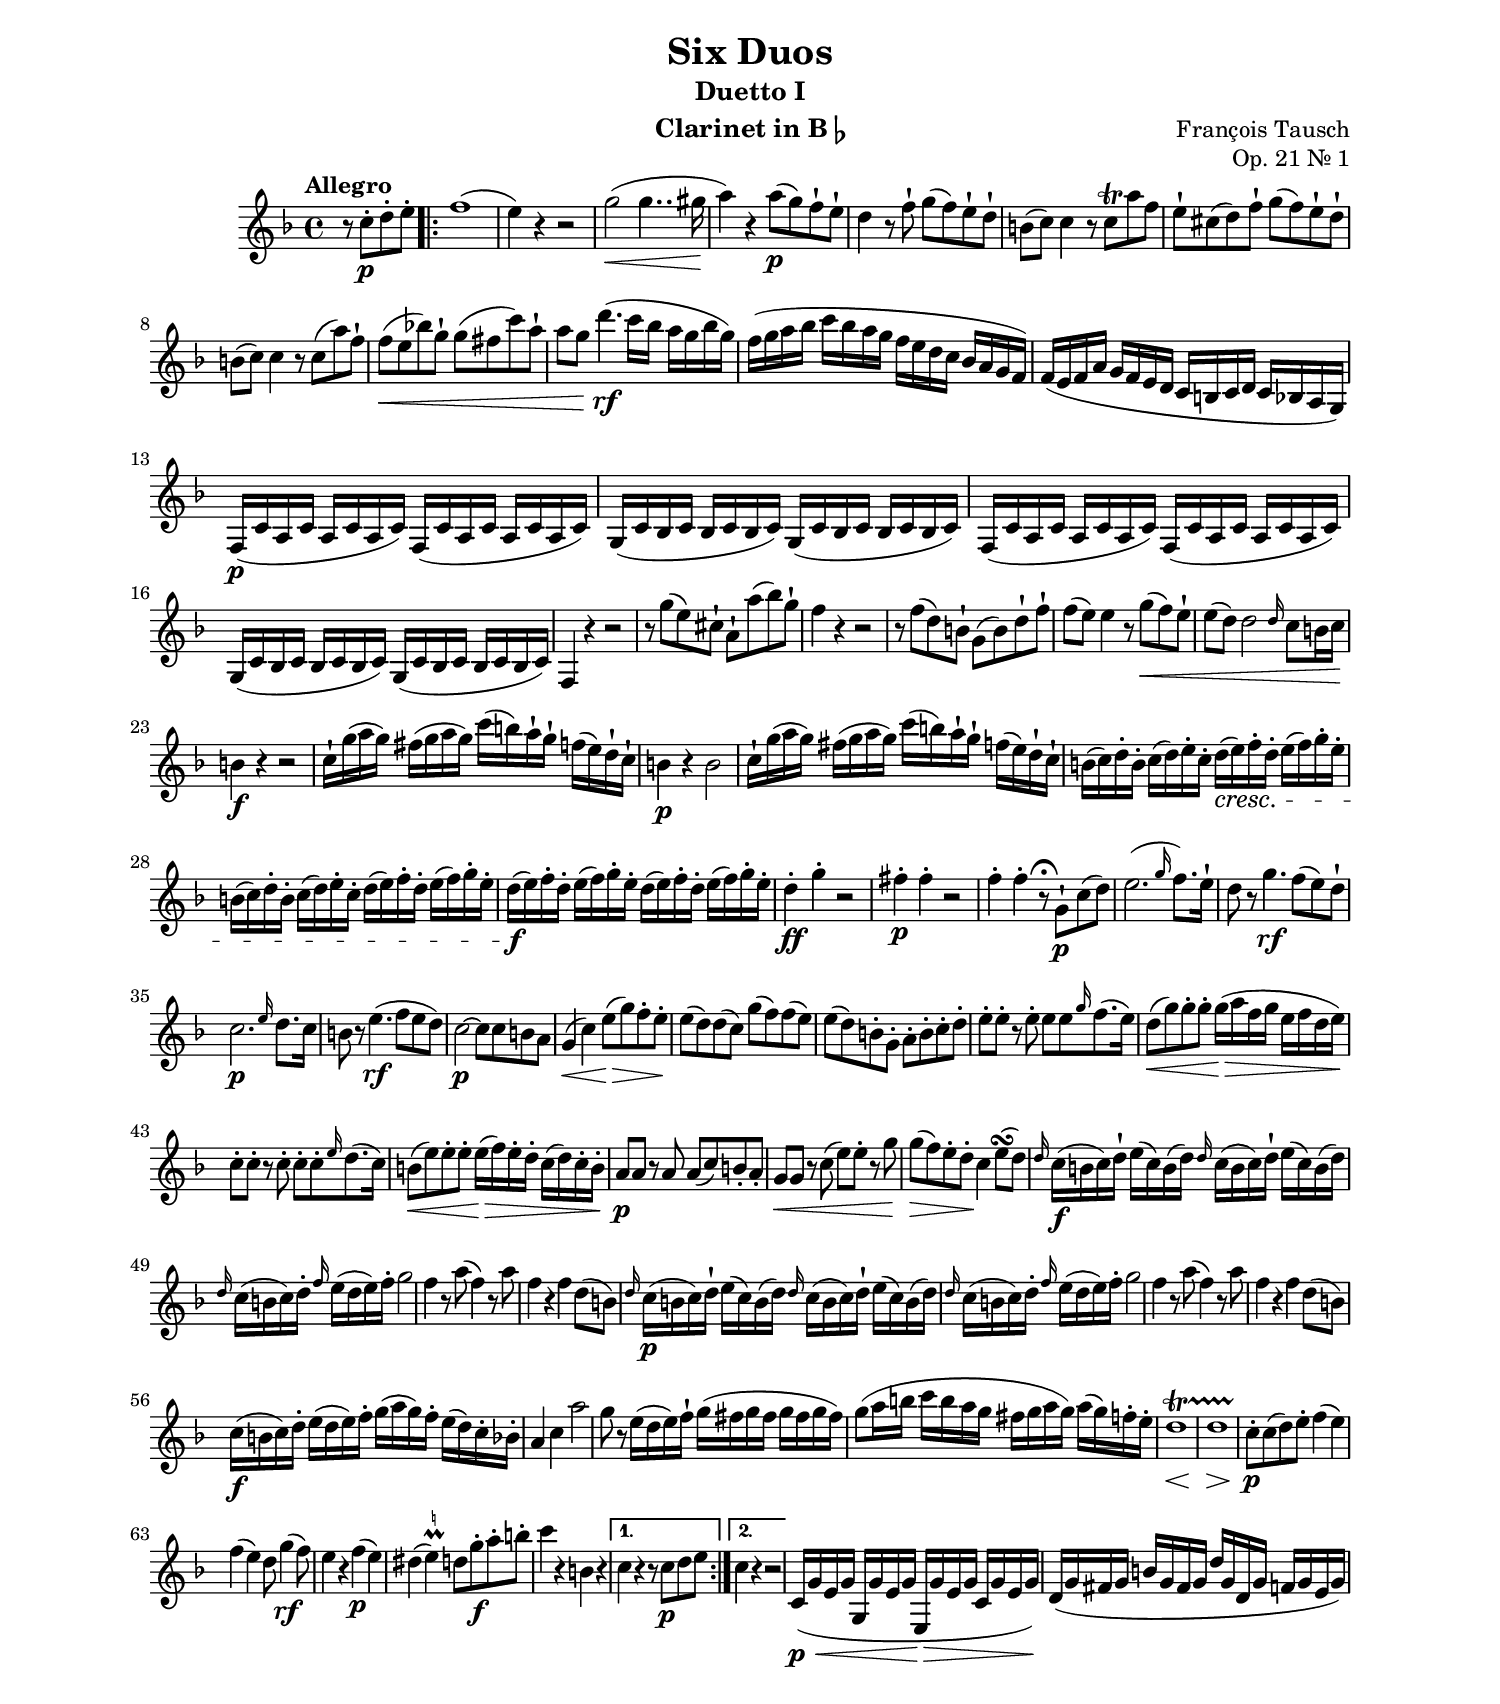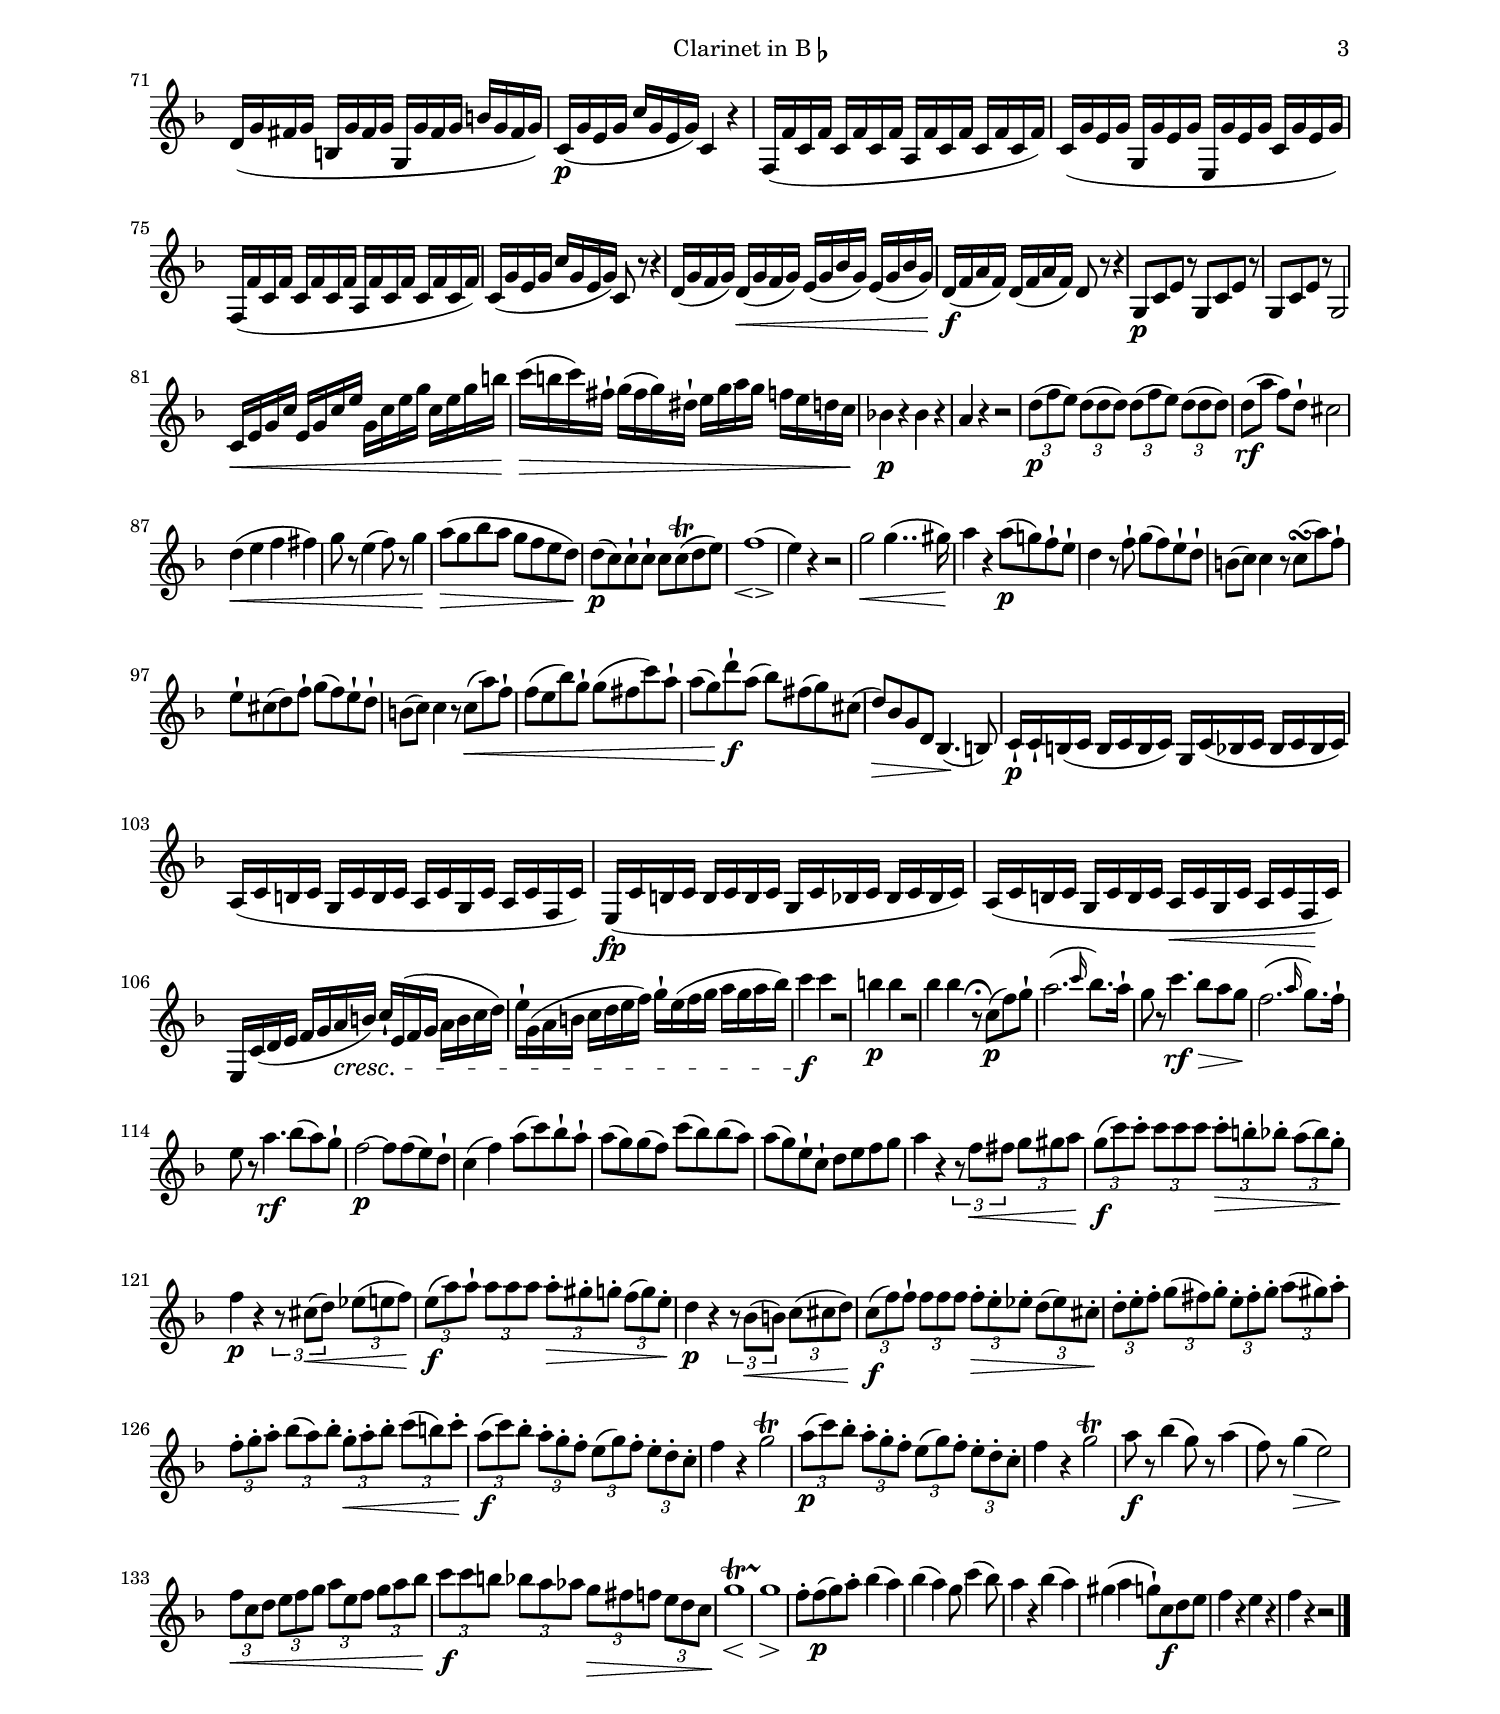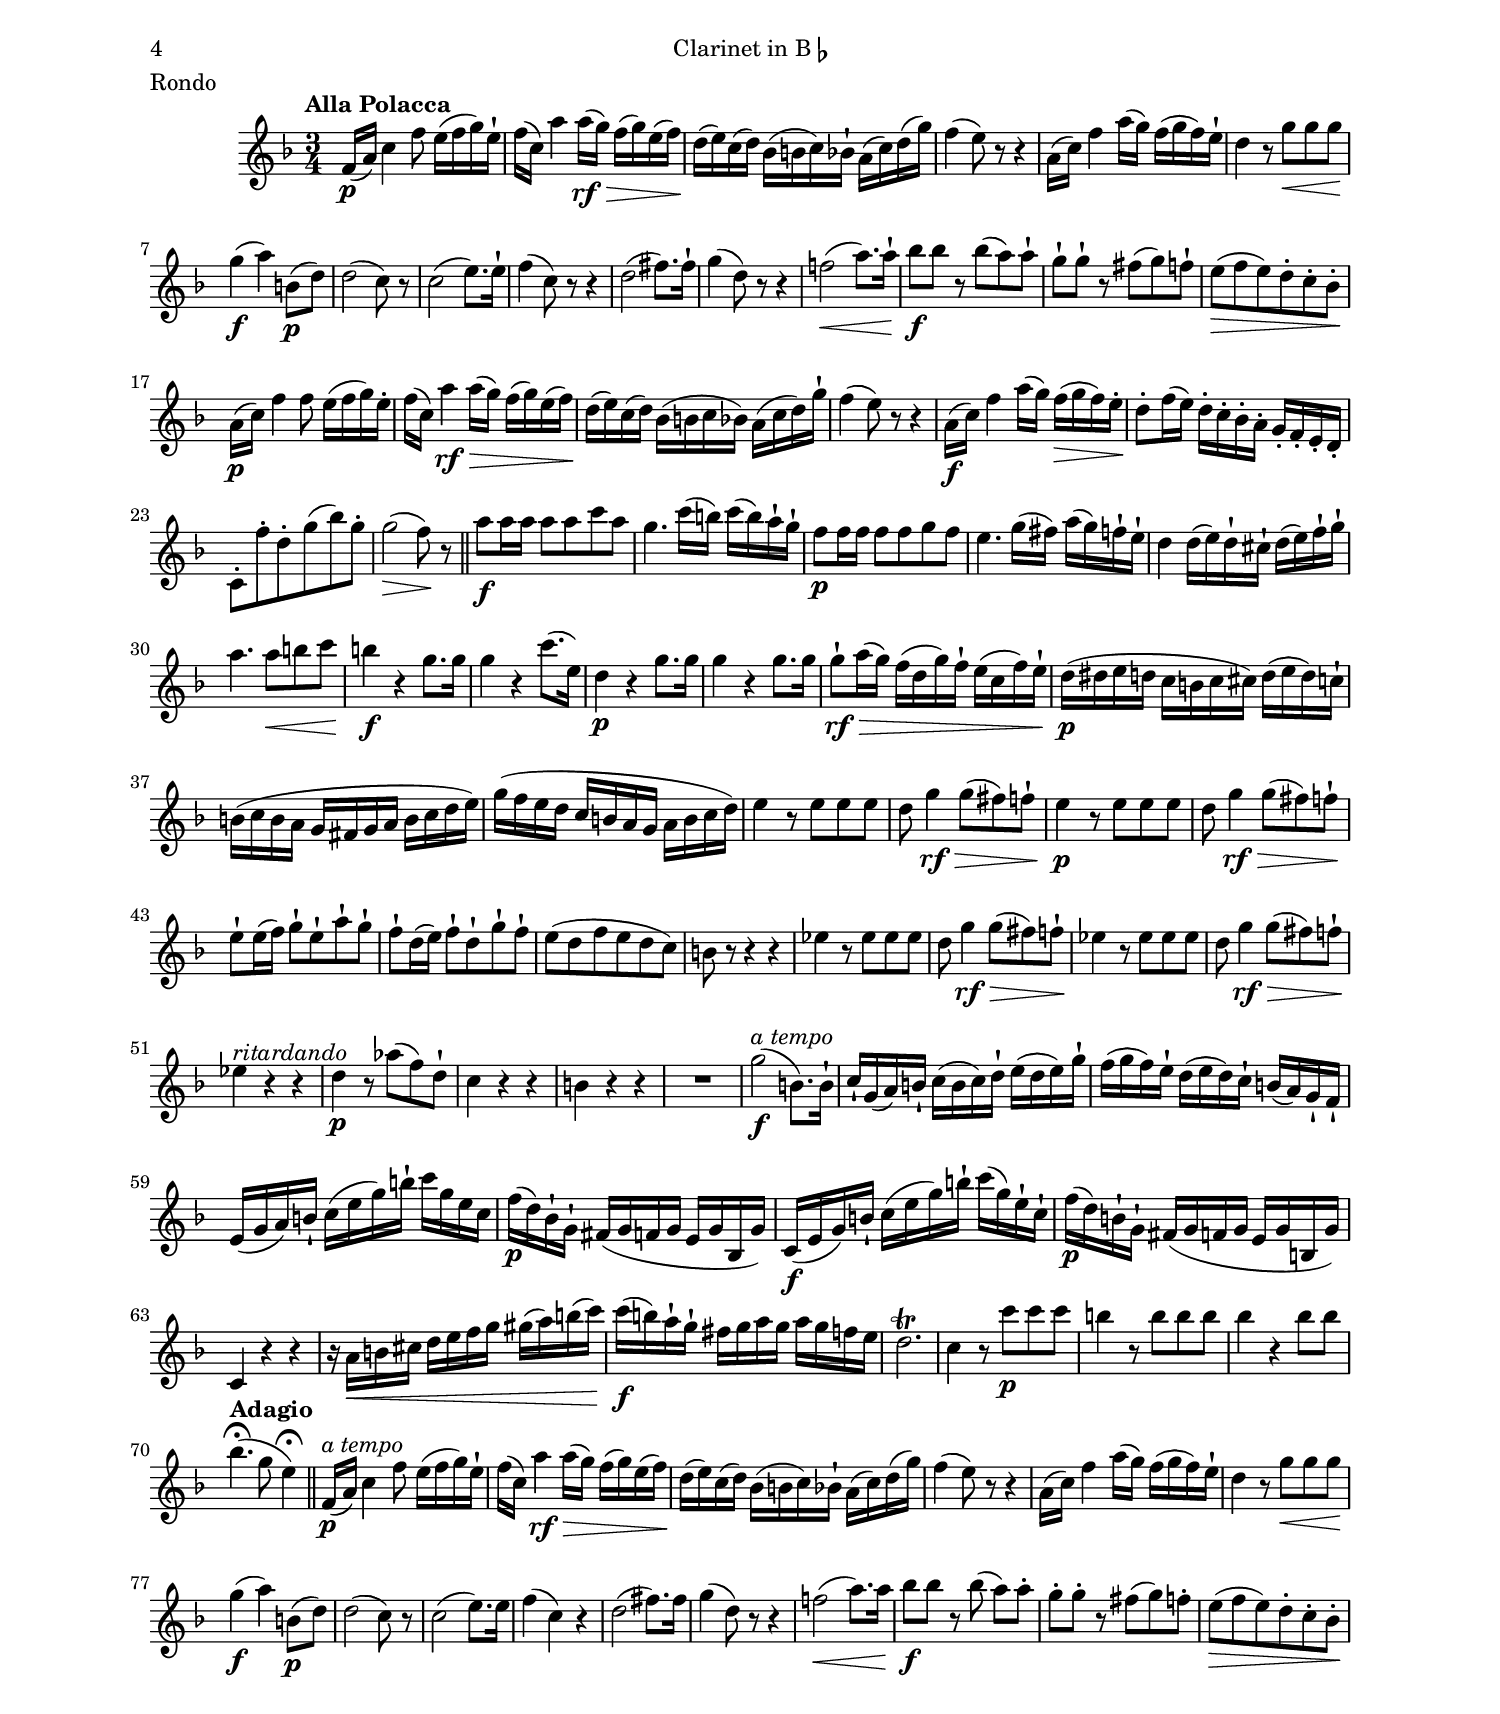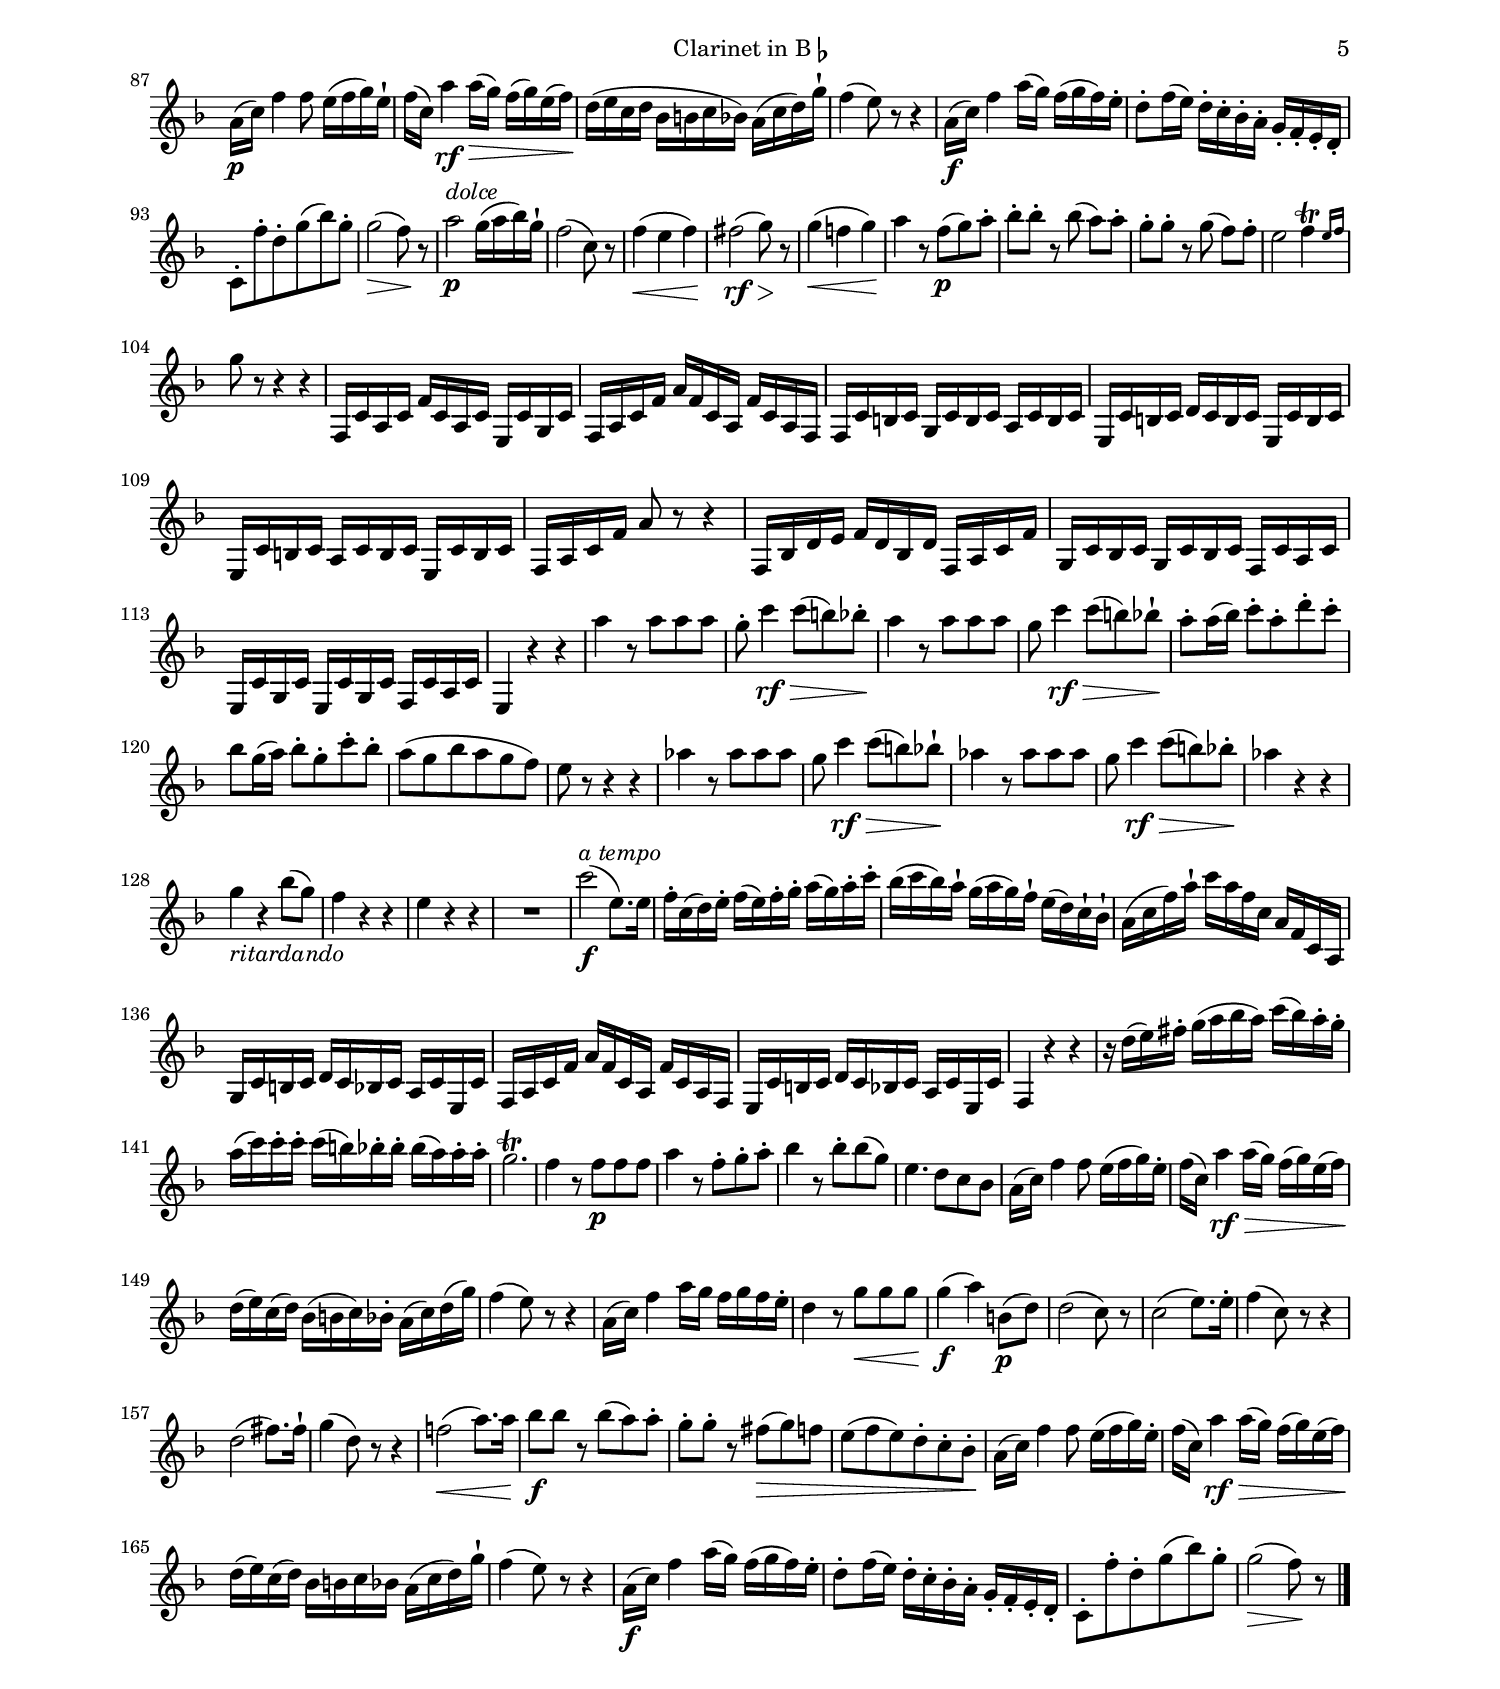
\version "2.19.64"
\pointAndClickOff

\include "../defs.ly"
OneOneClarinet =  \relative c'' {
    \transposition bes
    \clef "treble"
    \key f \major
    \time 4/4
    \partial 2
    \tempo "Allegro" 4=120
    r8 c8 \p -. d8 -. e8 -.
    \repeat volta 2 {
        | % 1
        f1 ( | % 2
        e4 ) r4 r2 | % 3
        g2 \< ( g4.. gis16 | % 4
        a4 \! ) r4 a8 \p ( g8 ) f8 -! e8 -! | % 5
        d4 r8 f8 -! g8 ( f8 ) e8 -! d8 -! | % 6
        b8 ( c8 ) c4 r8 c8 \trill a'8 f8 | % 7
        e8 -! cis8 ( d8 ) f8 -! g8 ( f8 ) e8 -! d8 -! | % 8
        b8 ( c8 ) c4 r8 c8 ( a'8 ) f8 -! | % 9
        f8 \< ( e8 bes'!8 ) g8 -! g8 ( fis8 c'8 ) a8 -! | \barNumberCheck
        #10
        a8 g8 d'4. \rf ( c16 bes16 a16 g16 bes16 g16 ) | % 11
        f16 ( g16 a16 bes16
            c16 bes16 a16 g16
            f16 e16 d16 c16
            bes16 a16 g16 f16 ) | % 12
        f16 ( e16 f16 a16
            g16 f16 e16 d16
            c16 b16 c16 d16
            c16 bes16 a16 g16 ) | % 13
        f16 \p ( c'16 a16 c16
            a16 c16 a16 c16 )
            f,16 ( c'16 a16 c16
            a16 c16 a16 c16 ) | % 14
        g16 ( c16 bes16 c16
            bes16 c16 bes16 c16 )
            g16 ( c16 bes16 c16
            bes16 c16 bes16 c16 ) | % 15
        f,16 ( c'16 a16 c16
            a16 c16 a16 c16 )
            f,16 ( c'16 a16 c16
            a16 c16 a16 c16 ) | % 16
        g16 ( c16 bes16 c16
            bes16 c16 bes16 c16 )
            g16 ( c16 bes16 c16
            bes16 c16 bes16 c16 ) | % 17
        f,4 r4 r2 | % 18
        r8 g''8 ( e8 ) cis8 -! a8 -! a'8 ( bes8 ) g8 -! | % 19
        f4 r4 r2 | \barNumberCheck #20
        r8 f8 ( d8 ) b8 -!
            g8 ( b8 ) d8 -! f8 -! | % 21
        f8 ( e8 ) e4 r8
            g8 \< ( f8 ) e8 -! | % 22
        e8 ( d8 ) d2 \grace { d16 } c8 b16 c16 | % 23
        b4 \f r4 r2 | % 24
        c16 -! g'16 ( a16 g16 )
            fis16 ( g16 a16 g16 )
            c16 ( b16 ) a16 -! g16 -!
            f16 ( e16 ) d16 -! c16 -! | % 25
        b4 \p r4 b2 | % 26
        c16 -! g'16 ( a16 g16 )
            fis16 ( g16 a16 g16 )
            c16 ( b16 ) a16 -! g16 -!
            f16 ( e16 ) d16 -! c16 -! | % 27
        b16 ( c16 ) d16 -. b16 -.
            c16 ( d16 ) e16 -. c16 -.
            d16 \cresc ( e16 ) f16 -. d16 -.
            e16 ( f16 ) g16 -. e16 -. | % 28
        b16 ( c16 ) d16 -. b16 -.
            c16 ( d16 ) e16 -. c16 -.
            d16 ( e16 ) f16 -. d16 -.
            e16 ( f16 ) g16 -. e16 -. | % 29
        d16 \f ( e16 ) f16 -. d16 -.
            e16 ( f16 ) g16 -. e16 -.
            d16 ( e16 ) f16 -. d16 -.
            e16 ( f16 ) g16 -. e16 -. | \barNumberCheck #30
        d4 -. \ff g4 -. r2 | % 31
        fis4 -. \p fis4 -. r2 | % 32
        f4 -. f4 -. r8 ^\fermata g,8 -! \p c8 ( d8 ) | % 33
        e2. ( \grace { g16 } f8. ) e16 -! | % 34
        d8 r8 g4. \rf f8 ( e8 ) d8 -! | % 35
        c2. \p \grace { e16 } d8. c16 | % 36
        b8 r8 e4. \rf ( f8 e8 d8 ) | % 37
        c2 \p ~ c8 c8 b8 a8 | % 38
        g4 \< ( c4 ) e8 \> ( g8 ) f8 -. e8 -. | % 39
        e8 \! ( d8 ) d8 ( c8 ) g'8 ( f8 ) f8 ( e8 ) | \barNumberCheck #40
        e8 ( d8 ) b8 -. g8 -. a8 -. b8 -. c8 -. d8 -. | % 41
        e8 -. e8 -. r8 e8 -. e8 [ e8 \grace { g16 } f8. ( e16 ) ] | % 42
        d8 \< ( g8 ) g8 -. g8 -. g16 \> ( a16 f16 g16 e16 f16 d16 e16 ) | % 43
        c8 \! -. c8 -. r8 c8 -.
            c8 [ -. c8 -. \grace { e16 } d8. ( c16 ) ] | % 44
        b8 \< ( e8 ) e8 -. e8 -.
            e16 \> ( f16 ) e16 -. d16 -. c16 ( d16 ) c16 -. b16 -. | % 45
        a8 \p a8 r8 a8 a8 ( c8 ) b8 -. a8 -. | % 46
        g8 \< g8 r8 c8 ( e8 ) e8 -. r8 g8 | % 47
        g8 \> ( f8 ) e8 -. d8 -. \! c4 e8 ( \turn d8 ) | % 48
        \grace { d16 } c16 \f ( b16 c16 ) d16 -! e16 ( c16 ) b16 ( d16 )
        \grace { d16 } c16 ( b16 c16 ) d16 -! e16 ( c16 ) b16 ( d16 ) | % 49
        \grace { d16 } c16 ( b16 c16 ) d16 -. \grace { f16 } e16 ( d16 e16
        ) f16 -. g2 | \barNumberCheck #50
        f4 r8 a8 ( f4 ) r8 a8 | % 51
        f4 r4 f4 d8 ( b8 ) | % 52
        \grace { d16 } c16 \p ( b16 c16 ) d16 -! e16 ( c16 ) b16 ( d16 )
        \grace { d16 } c16 ( b16 c16 ) d16 -! e16 ( c16 ) b16 ( d16 ) | % 53
        \grace { d16 } c16 ( b16 c16 ) d16 -. \grace { f16 } e16 ( d16 e16
        ) f16 -. g2 | % 54
        f4 r8 a8 ( f4 ) r8 a8 | % 55
        f4 r4 f4 d8 ( b8 ) | % 56
        c16 \f ( b16 c16 ) d16 -. e16 ( d16 e16 ) f16 -. g16 ( a16 g16 ) f16
        -. e16 ( d16 ) c16 -. bes16 -. | % 57
        a4 c4 a'2 | % 58
        g8 r8 e16 ( d16 e16 ) f16 -! g16 ( fis16 g16 fis16 g16 fis16 g16
        fis16 ) | % 59
        g8 ( a16 b16 c16 b16 a16 g16 fis16 g16 a16 g16 ) a16 ( g16 ) f16
        -. e16 -. | \barNumberCheck #60
        d1 \startTrillSpan \< | % 61
        d1 \> | % 62
        c8 \p \stopTrillSpan -. c8 ( d8 ) e8 -. f4 ( e4 ) | % 63
        f4 ( e4 ) d8 g4 \rf ( f8 ) | % 64
        e4 r4 f4 \p ( e4 ) | % 65
        dis4 ( e4 ) ^\prallNat d8 g8 -. \f a8 -. b8 -. | % 66
        c4 r4 b,4 r4 }
    \alternative { {
            | % 67
            c4 r4 r8 c8 \p d8 e8 }
       {
            | % 68
            c4 r4 r2 }
        } | % 69
    c,16 \p \< ( g'16 e16 g16
        g,16 g'16 e16 g16
        e,16 \> g'16 e16 g16
        c,16 g'16 e16 g16 ) | \barNumberCheck #70
    d16 \! ( g16 fis16 g16 b16 g16 fis16 g16 d'16 g,16 d16 g16 f16 g16 e16
    g16 ) | % 71
    d16 ( g16 fis16 g16 b,16 g'16 fis16 g16 g,16 g'16 fis16 g16 b16 g16
    fis16 g16 ) | % 72
    c,16 \p ( g'16 e16 g16 c16 g16 e16 g16 ) c,4 r4 | % 73
    f,16 ( f'16 c16 f16 c16 f16 c16 f16 a,16 f'16 c16 f16 c16 f16 c16 f16
    ) | % 74
    c16 ( g'16 e16 g16 g,16 g'16 e16 g16 e,16 g'16 e16 g16 c,16 g'16 e16
    g16 ) | % 75
    f,16 ( f'16 c16 f16 c16 f16 c16 f16 a,16 f'16 c16 f16 c16 f16 c16 f16
    ) | % 76
    c16 ( g'16 e16 g16 c16 g16 e16 g16 ) c,8 r8 r4 | % 77
    d16 ( g16 f16 g16 )
        d16 \< ( g16 f16 g16 )
        e16 ( g16 bes16 g16 )
        e16 ( g16 bes16 g16 ) | % 78
    d16 \f ( f16 a16 f16 ) d16 ( f16 a16 f16 ) d8 r8 r4 | % 79
    g,8 \p c8 e8 r8 g,8 c8 e8 r8 | \barNumberCheck #80
    g,8 c8 e8 r8 g,2 | % 81
    c16 \< e16 g16 c16
        e,16 g16 c16 e16
        g,16 c16 e16 g16
        c,16 e16 g16 b16 | % 82
    c16 \> ( b16 c16 ) fis,16 -!
        g16 ( fis16 g16 ) dis16 -!
        e16 g16 a16 g16
        f16 e16 d16 c16 | % 83
    bes!4 \p r4 bes4 r4 | % 84
    a4 r4 r2 | % 85
    \times 2/3 { d8 \p ( f8 e8 ) }
        \times 2/3 { d8 ( d8 d8 ) }
        \times 2/3 { d8 ( f8 e8 ) }
        \times 2/3 { d8 ( d8 d8) } | % 86
    d8 \rf ( [ a'8 ] f8 [ ) d8 ] -! cis2 | % 87
    d4 \< ( e4 f4 fis4 ) | % 88
    g8 r8 e4 ( f8 ) r8 g4 | % 89
    a8 \> ( g8 bes8 a8 g8 f8 e8 d8 ) | \barNumberCheck #90
    d8 \p ( c8 ) c8 -! c8 -! c8 c8 ( \trill d8 e8 ) | % 91
    f1 _\espressivo ( | % 92
    e4 ) r4 r2 | % 93
    g2 \< g4.. ( gis16 ) | % 94
    a4 \! r4 a8 \p ( g!8 ) f8 -! e8 -! | % 95
    d4 r8 f8 -! g8 ( f8 ) e8 -! d8 -! | % 96
    b8 ( c8 ) c4 r8 c8 ( \turn a'8 ) f8 -! | % 97
    e8 -! cis8 ( d8 ) f8 -! g8 ( f8 ) e8 -! d8 -! | % 98
    b8 ( c8 ) c4 r8 c8 \< ( a'8 ) f8 -! | % 99
    f8 ( e8 bes'8 ) g8 -! g8 ( fis8 c'8 ) a8 -! | \barNumberCheck #100
    a8 ( g8 ) d'8 -! \f a8 ( bes8 ) fis8 ( g8 ) cis,8 ( | % 101
    d8 ) \> bes8 g8 d8 bes4. \! ( b8 ) | % 102
    c16 \p -! c16 -! b16 ( c16 b16 c16 b16 c16 ) g16 c16 ( bes16 c16 bes16
    c16 bes16 c16 ) | % 103
    a16 ( c16 b16 c16 g16 c16 b16 c16 a16 c16 g16 c16 a16 c16 f,16 c'16
    ) | % 104
    e,16 \fp ( c'16 b16 c16 b16 c16 b16 c16 g16 c16 bes16 c16 bes16 c16 bes16
    c16 ) | % 105
    a16 ( c16 b16 c16
        g16 c16 b16 c16
        a16 \< c16 g16 c16
        a16 c16 f,16 \! c'16 ) | % 106
    e,16 c'16 ( d16 e16
        f16 g16 a16 \cresc b16 )
        c16 -! e,16 ( f16 g16
        a16 b16 c16 d16 ) | % 107
    e16 -! g,16 ( a16 b16 c16 d16 e16 f16 ) g16 -! e16 ( f16 g16 a16 g16
    a16 bes16 ) | % 108
    c4 \f c4 r2 | % 109
    b4 \p b4 r2 | \barNumberCheck #110
    bes4 bes4 r8 ^\fermata c,8 \p ( f8 ) g8 -! | % 111
    a2. ( \grace { c16 } bes8. ) a16 -! | % 112
    g8 r8 c4. \rf \> bes8 a8 g8 | % 113
    f2. \! ( \grace { a16 } g8. ) f16 -! | % 114
    e8 r8 a4. \rf bes8 ( a8 ) g8 -! | % 115
    f2 \p ~ f8 f8 ( e8 ) d8 -! | % 116
    c4 ( f4 ) a8 ( c8 ) bes8 -! a8 -! | % 117
    a8 ( g8 ) g8 ( f8 ) c'8 ( bes8 ) bes8 ( a8 ) | % 118
    a8 ( g8 ) e8 -! c8 -! d8 e8 f8 g8 | % 119
    a4 r4 \times 2/3 { r8 f8 \< fis8 }
        \times 2/3 { g8 gis8 a8 } | \barNumberCheck #120
    \times 2/3 { g8 \f ( c8 ) c8 -. }
        \times 2/3 { c8 c8 c8 }
        \times 2/3 { c8 \> -. b8 -. bes8 -. }
        \times 2/3 { a8 ( bes8 ) g8 -. } | % 121
    f4 \p r4
        \times 2/3 { r8 cis8 \< ( d8 ) }
        \times 2/3 { es8 ( e8 f8 ) } | % 122
    \times 2/3 { e8 \f ( a8 ) a8 -! }
        \times 2/3 { a8 a8 a8 }
        \times 2/3 { a8 \> -. gis8 -. g8 -. }
        \times 2/3 { f8 ( g8 ) e8 -. } | % 123
    d4 \p r4
        \times 2/3 { r8 bes8 \< ( b8 ) }
        \times 2/3 { c8 ( cis8 d8 ) }  | % 124
    \times 2/3 { c8 \f ( f8 ) f8 -! }
        \times 2/3 { f8 f8 f8 }
        \times 2/3 { f8 \> -. e8 -. es8 -. }
        \times 2/3 { d8 ( es8 ) cis8 -. } | % 125
    \times 2/3 { d8 -. \! e8 -. f8 -. }
        \times 2/3 { g8 ( fis8 ) g8 -. }
        \times 2/3 { e8 -. fis8 -. g8 -. }
        \times 2/3 { a8 ( gis8 ) a8 -. } | % 126
    \times 2/3 { f8 -. g8 -. a8 -. }
        \times 2/3 { bes8 ( a8 ) bes8 -. }
        \times 2/3 { g8 -. \< a8 -. bes8 -. }
        \times 2/3 { c8 ( b8 ) c8 -. } | % 127
    \times 2/3 { a8 \f ( c8 ) bes8 -. }
        \times 2/3 { a8 -. g8 -. f8 -. }
        \times 2/3 { e8 ( g8 ) f8 -. }
        \times 2/3 { e8 -. d8 -. c8 -. } | % 128
    f4 r4 g2 \trill | % 129
    \times 2/3 { a8 \p ( c8 ) bes8 -. }
        \times 2/3 { a8 -. g8 -. f8 -. }
        \times 2/3 { e8 ( g8 ) f8 -. }
        \times 2/3 { e8 -. d8 -. c8 -. } | \barNumberCheck #130
    f4 r4 g2 \trill | % 131
    a8 \f r8 bes4 ( g8 ) r8 a4 ( | % 132
    f8 ) r8 g4 \> ( e2 ) | % 133
    \times 2/3 { f8 \< c8 d8 }
        \times 2/3 { e8 f8 g8 }
        \times 2/3 { a8 e8 f8 }
        \times 2/3 { g8 a8 bes8 } | % 134
    \times 2/3 { c8 \f c8 b8 }
        \times 2/3 { bes8 a8 as8 }
        \times 2/3 { g8 \> fis8 f8 }
        \times 2/3 { e8 d8 c8 \! } | % 135
    g'1 \< \startTrillSpan | % 136
    g1 \> \stopTrillSpan | % 137
    f8 \! -. f8 \p ( g8 ) a8 -. bes4 ( a4 ) | % 138
    bes4 ( a4 ) g8 c4 ( bes8 ) | % 139
    a4 r4 bes4 ( a4 ) | \barNumberCheck #140
    gis4 ( a4 g8 ) -! c,8 \f d8 e8 | % 141
    f4 r4 e4 r4 | % 142
    f4 r4 r2 \bar "|."
}

OneTwoClarinet = \relative f' {
    \transposition bes
    \clef "treble"
    \key f \major
    \tempo "Alla Polacca" 4=120
    \time 3/4 | % 1
    f16 \p ( a16 ) c4 f8 e16 ( f16 g16 ) e16 -! | % 2
    f16 ( c16 ) a'4 a16 \rf \> ( g16 ) f16 ( g16 ) e16 ( f16 ) \! | % 3
    d16 ( e16 ) c16 ( d16 ) bes16 ( b16 c16 ) bes16 -! a16 ( c16 ) d16 (
    g16 ) | % 4
    f4 ( e8 ) r8 r4 | % 5
    a,16 ( c16 ) f4 a16 ( g16 ) f16 ( g16 f16 ) e16 -! | % 6
    d4 r8 g8 \< g8 g8 | % 7
    g4 \f ( a4 ) b,8 \p ( d8 ) | % 8
    d2 ( c8 ) r8 | % 9
    c2 ( e8. ) e16 -! | \barNumberCheck #10
    f4 ( c8 ) r8 r4 | % 11
    d2 ( fis8. ) fis16 -! | % 12
    g4 ( d8 ) r8 r4 | % 13
    f!2 \< ( a8. ) a16 -! | % 14
    bes8 \f bes8 r8 bes8 ( a8 ) a8 -! | % 15
    g8 -! g8 -! r8 fis8 ( g8 ) f8 -! | % 16
    e8 \> ( f8 e8 ) d8 -. c8 -. bes8 -. | % 17
    a16 \p ( c16 ) f4 f8 e16 ( f16 g16 ) e16 -. | % 18
    f16 ( c16 ) a'4 \rf \> a16 ( g16 ) f16 ( g16 ) e16 ( f16 ) \! | % 19
    d16 ( e16 ) c16 ( d16 ) bes16 ( b16 c16 bes16 ) a16 ( c16 d16 ) g16
    -! | \barNumberCheck #20
    f4 ( e8 ) r8 r4 | % 21
    a,16 \f ( c16 ) f4 a16 ( g16 ) f16 \> ( g16 f16 ) e16 -. \! | % 22
    d8 -. f16 ( e16 ) d16 -. c16 -. bes16 -. a16 -. g16 -. f16 -. e16 -.
    d16 -. | % 23
    c8 -. f'8 -. d8 -. g8 ( bes8 ) g8 -. | % 24
    g2 \> ( f8 \! ) \tag #'orig { r8 \bar "|." } \tag #'edited { r8 \bar "||" }
    a8 \f a16 a16 a8 a8 c8 a8 | % 26
    g4. c16 ( b16 ) c16 ( b16 ) a16 -! g16 -! | % 27
    f8 \p f16 f16 f8 f8 g8 f8 | % 28
    e4. g16 ( fis16 ) a16 ( g16 ) f16 -! e16 -! | % 29
    d4 d16 ( e16 ) d16 -! cis16 -! d16 ( e16 ) f16 -! g16 -! |
    \barNumberCheck #30
    a4. a8 \< b8 c8 | % 31
    b4 \f r4 g8. g16 | % 32
    g4 r4 c8. ( e,16 ) | % 33
    d4 \p r4 g8. g16 | % 34
    g4 r4 g8. g16 | % 35
    g8 -! \rf \> a16 ( g16 )
        f16 ( d16 g16 ) f16 -!
        e16 (c16 f16 ) e16 -! | % 36
    d16 ( \p dis16 e16 d16 c16 b16 c16 cis16 ) d16 ( e16 d16 ) c16 -! | % 37
    b16 ( c16 b16 a16 g16 fis16 g16 a16 b16 c16 d16 e16 ) | % 38
    g16 ( f16 e16 d16 c16 b16 a16 g16 a16 b16 c16 d16 ) | % 39
    e4 r8 e8 e8 e8 | \barNumberCheck #40
    d8 g4 \rf \> g8 ( fis8 ) f8 -! | % 41
    e4 \p r8 e8 e8 e8 | % 42
    d8 g4 \rf \> g8 ( fis8 ) f8 -! \! | % 43
    e8 -! e16 ( f16 ) g8 -! e8 -! a8 -! g8 -! | % 44
    f8 -! d16 ( e16 ) f8 -! d8 -! g8 -! f8 -! | % 45
    e8 ( d8 f8 e8 d8 c8 ) | % 46
    b8 r8 r4 r4 | % 47
    es4 r8 es8 es8 es8 | % 48
    d8 g4 \rf \> g8 ( fis8 ) f8 -! \! | % 49
    es4 r8 es8 es8 es8 | \barNumberCheck #50
    d8 g4 \rf \> g8 ( fis8 ) f8 -! \! | % 51
    es4 ^\rit r4 r4 | % 52
    d4 \p r8 as'8 ( f8 ) d8 -! | % 53
    c4 r4 r4 | % 54
    b4 r4 r4 | % 55
    R2. | % 56
    g'2 ^\atempo \f ( b,8. ) b16 -! | % 57
    c16 -! g16 ( a16 ) b16 -! c16 ( b16 c16 ) d16 -! e16 ( d16 e16 ) g16
    -! | % 58
    f16 ( g16 f16 ) e16 -! d16 ( e16 d16 ) c16 -! b16 ( a16 ) g16 -! f16
    -! | % 59
    e16 ( g16 a16 ) b16 -! c16 ( e16 g16 ) b16 -! c16 g16 e16 c16 |
    \barNumberCheck #60
    f16 \p ( d16 ) bes16 -! g16 -! fis16 ( g16 f16 g16 e16 g16 bes,16 g'16
    ) | % 61
    c,16 \f ( e16 g16 ) b16 -! c16 ( e16 g16 ) b16 -! c16 ( g16 ) e16 -! c16
    -! | % 62
    f16 \p ( d16 ) b16 -! g16 -! fis16 ( g16 f16 g16 e16 g16 b,16 g'16 ) | % 63
    c,4 r4 r4 | % 64
    r16 a'16 \< b16 cis16 d16 e16 f16 g16 gis16 ( a16 ) b16 ( c16 ) | % 65
    c16 \f ( b16 ) a16 -! g16 -! fis16 g16 a16 g16 a16 g16 f16 e16 | % 66
    d2. \trill | % 67
    c4 r8 c'8 \p c8 c8 | % 68
    b4 r8 b8 b8 b8 | % 69
    bes4 r4 bes8 bes8 | \barNumberCheck #70
    \tempo "Adagio" 4=60
        bes4. ( ^\fermata g8
        \tag #'orig   { e4 ) ^\fermata }
        \tag #'edited { e4 ) ^\fermata \bar "||" }
    \tempo 4=120
    f,16 \p ^\atempo ( a16 ) c4 f8 e16 ( f16 g16 ) e16 -! | % 72
    f16 ( c16 ) a'4 \rf \> a16 ( g16 ) f16 ( g16 ) e16 ( f16 ) \! | % 73
    d16 ( e16 ) c16 ( d16 ) bes16 ( b16 c16 ) bes16 -! a16 ( c16 ) d16 (
    g16 ) | % 74
    f4 ( e8 ) r8 r4 | % 75
    a,16 ( c16 ) f4 a16 ( g16 ) f16 ( g16 f16 ) e16 -! | % 76
    d4 r8 g8 \< g8 g8 | % 77
    g4 \f ( a4 ) b,8 \p ( d8 ) | % 78
    d2 ( c8 ) r8 | % 79
    c2 ( e8. ) e16 | \barNumberCheck #80
    f4 ( c4 ) r4 | % 81
    d2 ( fis8. ) fis16 | % 82
    g4 ( d8 ) r8 r4 | % 83
    f!2 \< ( a8. ) a16 | % 84
    bes8 \f bes8 r8 bes8 \noBeam ( a8 ) a8 -. | % 85
    g8 -. g8 -. r8 fis8 ( g8 ) f8 -. | % 86
    e8 \> ( f8 e8 ) d8 -. c8 -. bes8 -. | % 87
    a16 \p ( c16 ) f4 f8 e16 ( f16 g16 ) e16 -! | % 88
    f16 ( c16 ) a'4 \rf a16\> ( g16 ) f16 ( g16 ) e16 ( f16 ) \! | % 89
    d16 ( e16 c16 d16 bes16 b16 c16 bes16 ) a16 ( c16 d16 ) g16 -! |
    \barNumberCheck #90
    f4 ( e8 ) r8 r4 | % 91
    a,16 \f ( c16 ) f4 a16 ( g16 ) f16 ( g16 f16 ) e16 -. | % 92
    d8 -. f16 ( e16 ) d16 -. c16 -. bes16 -. a16 -. g16 -. f16 -. e16 -.
    d16 -. | % 93
    c8 -. f'8 -. d8 -. g8 ( bes8 ) g8 -. | % 94
    g2 \> ( f8 ) \! r8 | % 95
    a2 ^\dolce \p g16 ( a16 bes16 ) g16 -! | % 96
    f2 ( c8 ) r8 | % 97
    f4 \< ( e4 f4 ) | % 98
    fis2 \rf \> ( g8 ) \! r8 | % 99
    g4 \< ( f!4 g4 ) | \barNumberCheck #100
    a4 \! r8 f8 ( \p g8 ) a8 -. | % 101
    bes8 -. bes8 -. r8 bes8 \noBeam ( a8 ) a8 -. | % 102
    g8 -. g8 -. r8 g8 \noBeam ( f8 ) f8 -. | % 103
    e2 \afterGrace { f4 \trill } { e16 f16 } | % 104
    g8 r8 r4 r4 | % 105
    f,,16 c'16 a16 c16 f16 c16 a16 c16 e,16 c'16 g16 c16 | % 106
    f,16 a16 c16 f16 a16 f16 c16 a16 f'16 c16 a16 f16 | % 107
    f16 c'16 b16 c16 g16 c16 b16 c16 a16 c16 b16 c16 | % 108
    e,16 c'16 b16 c16 d16 c16 b16 c16 e,16 c'16 b16 c16 | % 109
    e,16 c'16 b16 c16 a16 c16 b16 c16 e,16 c'16 b16 c16 |
    \barNumberCheck #110
    f,16 a16 c16 f16 a8 r8 r4 | % 111
    f,16 bes16 d16 e16 f16 d16 bes16 d16 f,16 a16 c16 f16 | % 112
    g,16 c16 bes16 c16 g16 c16 bes16 c16 f,16 c'16 a16 c16 | % 113
    e,16 c'16 g16 c16 e,16 c'16 g16 c16 f,16 c'16 a16 c16 | % 114
    e,4 r4 r4 | % 115
    a''4 r8 a8 a8 a8 | % 116
    g8 -. c4 \rf \> c8 ( b8 ) bes8 -. \! | % 117
    a4 r8 a8 a8 a8 | % 118
    g8 c4 \rf \> c8 ( b8 ) bes8 -! \! | % 119
    a8 -. a16 ( bes16 ) c8 -. a8 -. d8 -. c8 -. | \barNumberCheck #120
    bes8 g16 ( a16 ) bes8 -. g8 -. c8 -. bes8 -. | % 121
    a8 ( g8 bes8 a8 g8 f8 ) | % 122
    e8 r8 r4 r4 | % 123
    as4 r8 as8 as8 as8 | % 124
    g8 c4 \rf \> c8 ( b8 ) bes8 -! \! | % 125
    as4 r8 as8 as8 as8 | % 126
    g8 c4 \rf \> c8 ( b8 ) bes8 -. \! | % 127
    as4 r4 r4 | % 128
    g4 _\rit r4 bes8 ( g8 ) | % 129
    f4 r4 r4 | \barNumberCheck #130
    e4 r4 r4 | % 131
    R2. | % 132
    c'2 \f ^\atempo ( e,8. ) e16 | % 133
    f16 -. c16 ( d16 ) e16 -. f16 ( e16 ) f16 -. g16 -. a16 ( g16 ) a16
    -. c16 -. | % 134
    bes16 ( c16 bes16 ) a16 -! g16 ( a16 g16 ) f16 -! e16 ( d16 ) c16 -!
    bes16 -! | % 135
    a16 ( c16 f16 ) a16 -! c16 a16 f16 c16 a16 f16 c16 a16 | % 136
    g16 c16 b16 c16 d16 c16 bes16 c16 a16 c16 e,16 c'16 | % 137
    f,16 a16 c16 f16 a16 f16 c16 a16 f'16 c16 a16 f16 | % 138
    e16 c'16 b16 c16 d16 c16 bes16 c16 a16 c16 e,16 c'16 | % 139
    f,4 r4 r4 | \barNumberCheck #140
    r16 d''16 ( e16 ) fis16 -. g16 ( a16 bes16 a16 ) c16 ( bes16 ) a16
    -. g16 -. | % 141
    a16 ( c16 ) c16 -. c16 -. c16 ( b16 ) bes16 -. bes16 -. bes16 ( a16
    ) a16 -. a16 -. | % 142
    g2. \trill | % 143
    f4 r8 f8 \p f8 f8 | % 144
    a4 r8 f8 -. g8 -. a8 -. | % 145
    bes4 r8 bes8 -. bes8 ( g8 ) | % 146
    e4. d8 c8 bes8 | % 147
    a16 ( c16 ) f4 f8 e16 ( f16 g16 ) e16 -. | % 148
    f16 ( c16 ) a'4 \rf \> a16 ( g16 ) f16 ( g16 ) e16 ( f16 ) \! | % 149
    d16 ( e16 ) c16 ( d16 ) bes16 ( b16 c16 ) bes16 -. a16 ( c16 ) d16 (
    g16 ) | \barNumberCheck #150
    f4 ( e8 ) r8 r4 | % 151
    a,16 ( c16 ) f4 a16 g16 f16 g16 f16 e16 -. | % 152
    d4 r8 g8 \< g8 g8 | % 153
    g4 \f ( a4 ) b,8 \p ( d8 ) | % 154
    d2 ( c8 ) r8 | % 155
    c2 ( e8. ) e16 -. | % 156
    f4 ( c8 ) r8 r4 | % 157
    d2 ( fis8. ) fis16 -! | % 158
    g4 ( d8 ) r8 r4 | % 159
    f!2 \< ( a8. ) a16 | \barNumberCheck #160
    bes8 \f bes8 r8 bes8 ( a8 ) a8 -. | % 161
    g8 -. g8 -. r8 fis8 \> ( g8 ) f8 | % 162
    e8 ( f8 e8 ) d8 -. c8 -. bes8 -. \! | % 163
    a16 ( c16 ) f4 f8 e16 ( f16 g16 ) e16 -. | % 164
    f16 ( c16 ) a'4 \rf \> a16 ( g16 ) f16 ( g16 ) e16 ( f16 ) \! | % 165
    d16 ( e16 ) c16 ( d16 ) bes16 b16 c16 bes16 a16 ( c16 d16 ) g16 -! | % 166
    f4 ( e8 ) r8 r4 | % 167
    a,16 \f ( c16 ) f4 a16 ( g16 ) f16 ( g16 f16 ) e16 -. | % 168
    d8 -. f16 ( e16 ) d16 -. c16 -. bes16 -. a16 -. g16 -. f16 -. e16 -.
    d16 -. | % 169
    c8 -. f'8 -. d8 -. g8 ( bes8 ) g8 -. | \barNumberCheck #170
    g2 ( \> f8 ) \! r8 \bar "|."
}



\header {
  title =  "Six Duos"
  composer = "François Tausch"
  instrument = \markup { "Clarinet in B" \flat }
}

\paper {
  paper-width = 10\in
  paper-height = 13\in
  top-margin = 1.0\in
  bottom-margin = 1.0\in
  left-margin = 1.0\in
  right-margin = 1.0\in
  page-breaking = #ly:page-turn-breaking
  first-page-number = 2
}

\bookpart {
  \header {
    subtitle = "Duetto I"
  }

  \score {
    \keepWithTag #'(withCue edited)
    \removeWithTag #'orig
    <<
      \new Staff
        <<
          \context Staff <<
            \set Score.tempoHideNote = ##t
            \context Voice { \OneOneClarinet }
          >>
        >>
    >>
    \header {
      opus = "Op. 21 № 1"
    }     
    \layout {}
  }

  \score {
    \keepWithTag #'(withCue edited)
    \removeWithTag #'orig
    <<
      \new Staff
        <<
          \context Staff <<
            \set Score.tempoHideNote = ##t
            \context Voice { \OneTwoClarinet }
          >>
        >>
    >>
    \header {
      piece = "Rondo"
    }
    \layout {}
  }
}